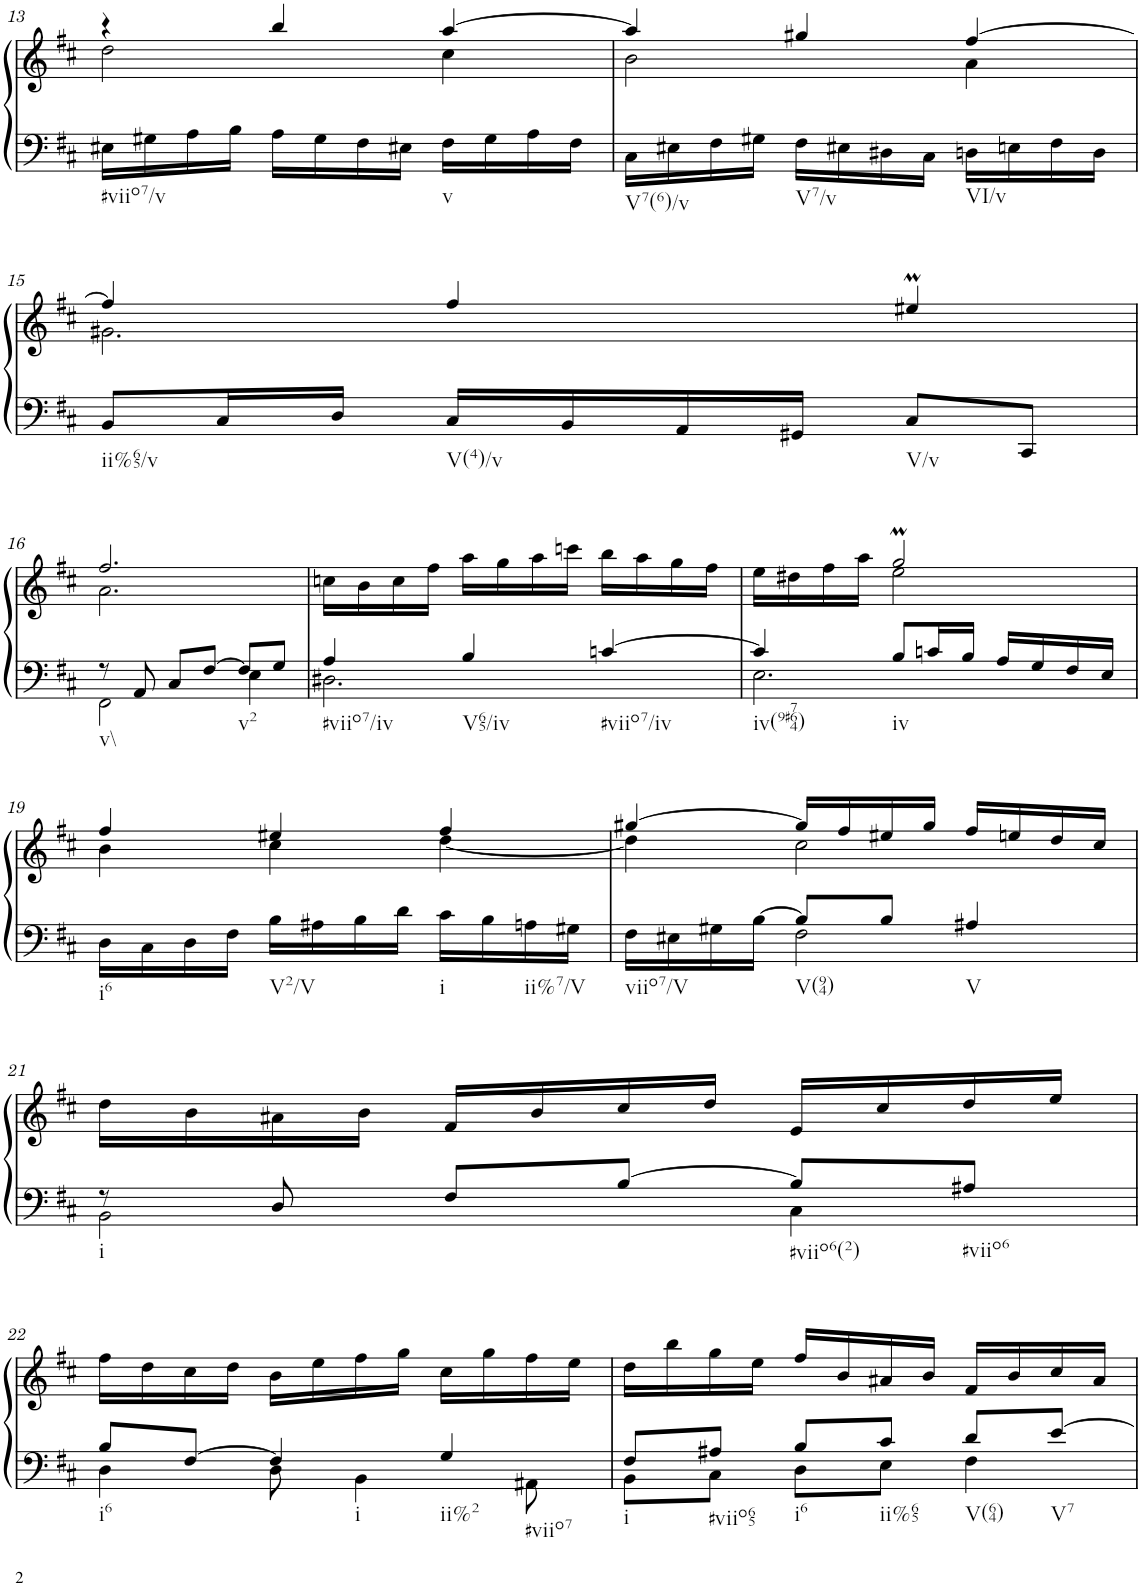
**kern	**kern
*part1	*part1
*staff2	*staff1
*I"Klavier linke Hand	*
!!LO:PB:g=z
*clefF4	*clefG2
*k[f#c#]	*k[f#c#]
*M3/4	*M3/4
=13	=13
*	*^
!LO:TX:b:t=#viio7/v	!	!
16E#X\LL	4r	2dd\
16G#X\	.	.
16A\	.	.
16B\JJ	.	.
16A\LL	4bb/	.
16G#\	.	.
16F#\	.	.
16E#X\JJ	.	.
!LO:TX:b:t=v	!	!
16F#\LL	[4aa/	4cc#\
16G#\	.	.
16A\	.	.
16F#\JJ	.	.
=14	=14	=14
!LO:TX:b:t=V7(6)/v	!	!
16C#\LL	4aa/]	2b\
16E#X\	.	.
16F#\	.	.
16G#X\JJ	.	.
!LO:TX:b:t=V7/v	!	!
16F#\LL	4gg#X/	.
16E#X\	.	.
16D#X\	.	.
16C#\JJ	.	.
!LO:TX:b:t=VI/v	!	!
16Dn\LL	[4ff#/	4a\
16En\	.	.
16F#\	.	.
16D\JJ	.	.
!!LO:LB:g=z	!!
=15	=15	=15
!LO:TX:b:t=ii%65/v	!	!
8BB/L	4ff#/]	2.g#X\
16C#/L	.	.
16D/JJ	.	.
!LO:TX:b:t=V(4)/v	!	!
16C#/LL	4ff#/	.
16BB/	.	.
16AA/	.	.
16GG#X/JJ	.	.
!LO:TX:b:t=V/v	!	!
8C#/L	4ee#Xm/	.
8CC#/J	.	.
!!LO:LB:g=z	!!
=16	=16	=16
*^	*	*
!LO:TX:b:t=v\\	!	!	!
8r	2FF#\	2.ff#/	2.a\
8AA/	.	.	.
8C#/L	.	.	.
[8F#/J	.	.	.
!LO:TX:b:t=v2	!	!	!
8F#/L]	4E\	.	.
8G/J	.	.	.
=17	=17	=17	=17
!LO:TX:b:t=#viio7/iv	!	!	!
4A/	2.D#X\	2.ryy	16ccn\LL
.	.	.	16b\
.	.	.	16cc\
.	.	.	16ff#\JJ
!LO:TX:b:t=V65/iv	!	!	!
4B/	.	.	16aa\LL
.	.	.	16gg\
.	.	.	16aa\
.	.	.	16cccn\JJ
!LO:TX:b:t=#viio7/iv	!	!	!
[4cn/	.	.	16bb\LL
.	.	.	16aa\
.	.	.	16gg\
.	.	.	16ff#\JJ
=18	=18	=18	=18
!LO:TX:b:t=iv(9#764)	!	!	!
4c/]	2.E\	4ryy	16ee\LL
.	.	.	16dd#X\
.	.	.	16ff#\
.	.	.	16aa\JJ
!LO:TX:b:t=iv	!	!	!
8B/L	.	2ggM/	2ee\
16cn/L	.	.	.
16B/JJ	.	.	.
16A/LL	.	.	.
16G/	.	.	.
16F#/	.	.	.
16E/JJ	.	.	.
!!LO:LB:g=z	!!
=19	=19	=19	=19
!LO:TX:b:t=i6	!	!	!
!LO:TX:b:t=V2/V	!	!	!
!LO:TX:b:t=i	!	!	!
!LO:TX:b:t=ii%7/V	!	!	!
2.ryy	16D\LL	4ff#/	4b\
.	16C#\	.	.
.	16D\	.	.
.	16F#\JJ	.	.
.	16B\LL	4ee#X/	4cc#\
.	16A#X\	.	.
.	16B\	.	.
.	16d\JJ	.	.
.	16c#\LL	4ff#/	[4dd\
.	16B\	.	.
.	16An\	.	.
.	16G#X\JJ	.	.
=20	=20	=20	=20
!LO:TX:b:t=viio7/V	!	!	!
16F#\LL	4ryy	[4gg#X/	4dd\]
16E#X\	.	.	.
16G#X\	.	.	.
[16B\JJ	.	.	.
!LO:TX:b:t=V(94)	!	!	!
8B/L]	2F#\	16gg#/LL]	2cc#\
.	.	16ff#/	.
8B/J	.	16ee#X/	.
.	.	16gg#/JJ	.
!LO:TX:b:t=V	!	!	!
4A#X/	.	16ff#/LL	.
.	.	16een/	.
.	.	16dd/	.
.	.	16cc#/JJ	.
*	*	*v	*v
!!LO:LB:g=z
=21	=21	=21
!LO:TX:b:t=i	!	!
8r	2BB\	16dd\LL
.	.	16b\
8D/	.	16a#X\
.	.	16b\JJ
8F#/L	.	16f#/LL
.	.	16b/
[8B/J	.	16cc#/
.	.	16dd/JJ
!LO:TX:b:t=#viio6(2)	!	!
8B/L]	4C#\	16e/LL
.	.	16cc#/
!LO:TX:b:t=#viio6	!	!
8A#X/J	.	16dd/
.	.	16ee/JJ
!!LO:LB:g=z
=22	=22	=22
!LO:TX:b:t=i6	!	!
8B/L	4D\	16ff#\LL
.	.	16dd\
[8F#/J	.	16cc#\
.	.	16dd\JJ
!LO:TX:b:t=i	!	!
4F#/]	8D\	16b\LL
.	.	16ee\
.	4BB\	16ff#\
.	.	16gg\JJ
!LO:TX:b:t=ii%2	!	!
!LO:TX:b:t=#viio7	!	!
4G/	.	16cc#\LL
.	.	16gg\
.	8AA#X\	16ff#\
.	.	16ee\JJ
=23	=23	=23
!LO:TX:b:t=i	!	!
8F#/L	8BB\L	16dd\LL
.	.	16bb\
!LO:TX:b:t=#viio65	!	!
8A#X/J	8C#\J	16gg\
.	.	16ee\JJ
!LO:TX:b:t=i6	!	!
8B/L	8D\L	16ff#/LL
.	.	16b/
!LO:TX:b:t=ii%65	!	!
8c#/J	8E\J	16a#X/
.	.	16b/JJ
!LO:TX:b:t=V(64)	!	!
8d/L	4F#\	16f#/LL
.	.	16b/
!LO:TX:b:t=V7	!	!
[8e/J	.	16cc#/
.	.	16a#/JJ
*v	*v	*
=	=
*-	*-
